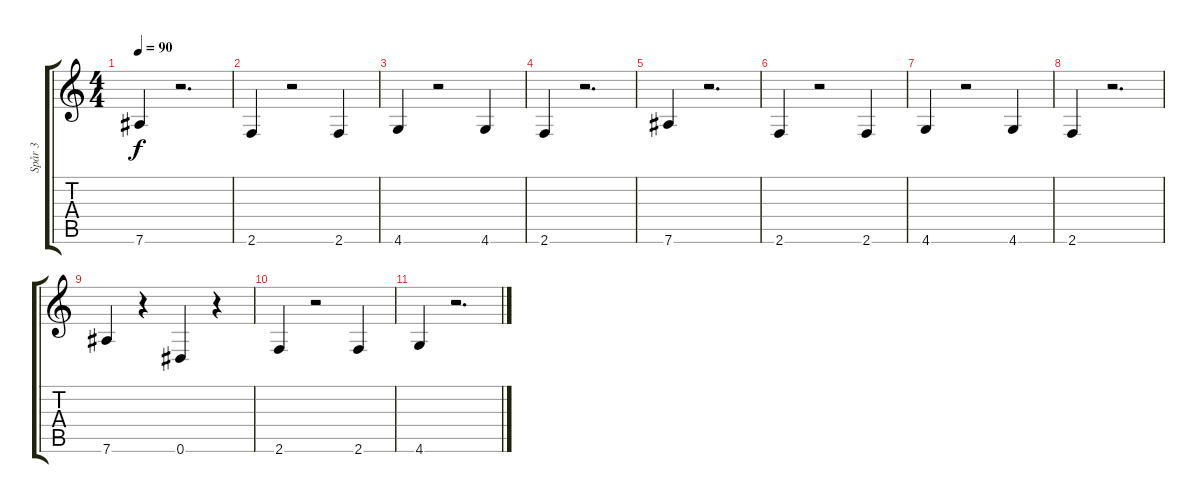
\track ("Spår 3" "Spår 3") {instrument slapbass2}
\staff {score tabs}
\tuning (Eb4 Bb3 Gb3 Db3 Ab2 Eb2) {hide}
\ts (4 4)
\tempo 90
\clef g2
\ks c
7.6.4{dy f} r.2{d} |
2.6.4 r.2 2.6.4 |
4.6.4 r.2 4.6.4 |
2.6.4 r.2{d} |
7.6.4 r.2{d} |
2.6.4 r.2 2.6.4 |
4.6.4 r.2 4.6.4 |
2.6.4 r.2{d} |
7.6.4 r.4 0.6.4 r.4 |
2.6.4 r.2 2.6.4 |
4.6.4 r.2{d}
